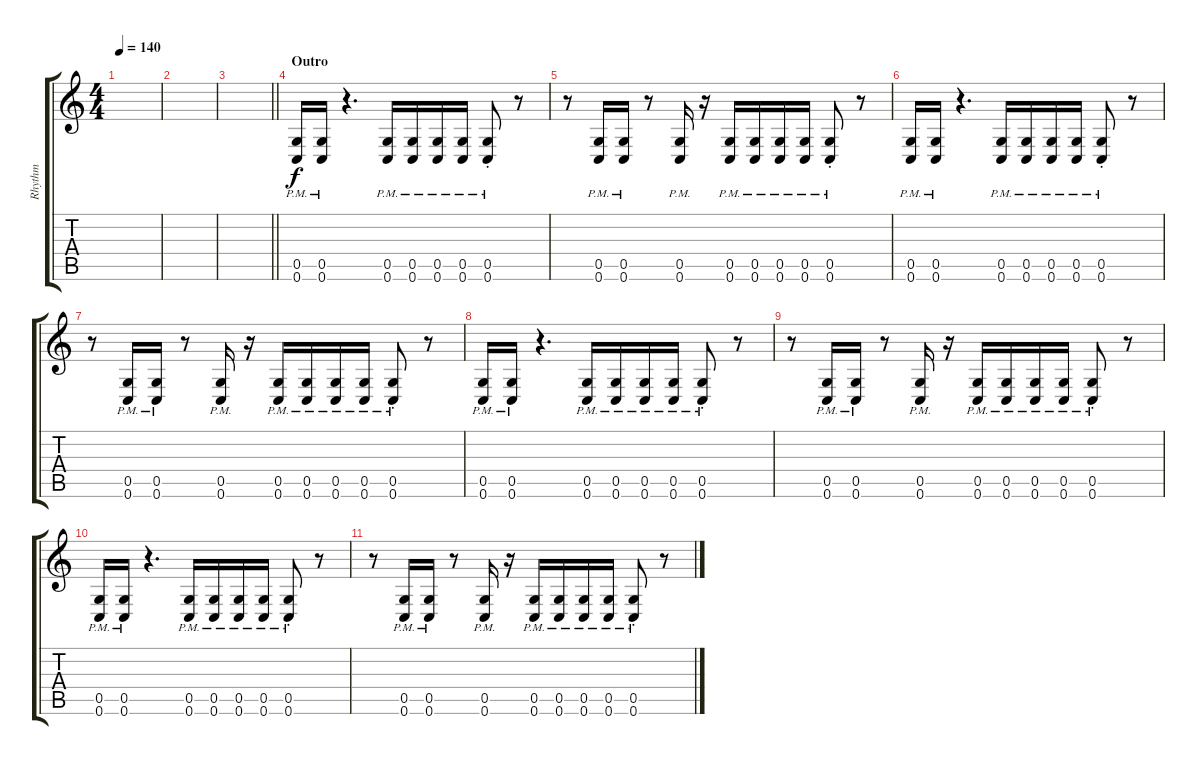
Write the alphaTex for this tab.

\track ("Rhythm" "Rhythm") {instrument overdrivenguitar}
\staff {score tabs}
\tuning (D4 A3 F3 C3 G2 C2) {hide}
\ts (4 4)
\tempo 140
\clef g2
\ks c
|
|
\barLineRight lightlight
|
\section ("" "Outro")
(0.5{pm} 0.6{pm}).16 (0.5{pm} 0.6{pm}).16 r.4{d} (0.5{pm} 0.6{pm}).16 (0.5{pm} 0.6{pm}).16 (0.5{pm} 0.6{pm}).16 (0.5{pm} 0.6{pm}).16 (0.5{pm st} 0.6{pm st}).8 r.8 |
r.8 (0.5{pm} 0.6{pm}).16 (0.5{pm} 0.6{pm}).16 r.8 (0.5{pm} 0.6{pm}).16 r.16 (0.5{pm} 0.6{pm}).16 (0.5{pm} 0.6{pm}).16 (0.5{pm} 0.6{pm}).16 (0.5{pm} 0.6{pm}).16 (0.5{pm st} 0.6{pm st}).8 r.8 |
(0.5{pm} 0.6{pm}).16 (0.5{pm} 0.6{pm}).16 r.4{d} (0.5{pm} 0.6{pm}).16 (0.5{pm} 0.6{pm}).16 (0.5{pm} 0.6{pm}).16 (0.5{pm} 0.6{pm}).16 (0.5{pm st} 0.6{pm st}).8 r.8 |
r.8 (0.5{pm} 0.6{pm}).16 (0.5{pm} 0.6{pm}).16 r.8 (0.5{pm} 0.6{pm}).16 r.16 (0.5{pm} 0.6{pm}).16 (0.5{pm} 0.6{pm}).16 (0.5{pm} 0.6{pm}).16 (0.5{pm} 0.6{pm}).16 (0.5{pm st} 0.6{pm st}).8 r.8 |
(0.5{pm} 0.6{pm}).16 (0.5{pm} 0.6{pm}).16 r.4{d} (0.5{pm} 0.6{pm}).16 (0.5{pm} 0.6{pm}).16 (0.5{pm} 0.6{pm}).16 (0.5{pm} 0.6{pm}).16 (0.5{pm st} 0.6{pm st}).8 r.8 |
r.8 (0.5{pm} 0.6{pm}).16 (0.5{pm} 0.6{pm}).16 r.8 (0.5{pm} 0.6{pm}).16 r.16 (0.5{pm} 0.6{pm}).16 (0.5{pm} 0.6{pm}).16 (0.5{pm} 0.6{pm}).16 (0.5{pm} 0.6{pm}).16 (0.5{pm st} 0.6{pm st}).8 r.8 |
(0.5{pm} 0.6{pm}).16 (0.5{pm} 0.6{pm}).16 r.4{d} (0.5{pm} 0.6{pm}).16 (0.5{pm} 0.6{pm}).16 (0.5{pm} 0.6{pm}).16 (0.5{pm} 0.6{pm}).16 (0.5{pm st} 0.6{pm st}).8 r.8 |
r.8 (0.5{pm} 0.6{pm}).16 (0.5{pm} 0.6{pm}).16 r.8 (0.5{pm} 0.6{pm}).16 r.16 (0.5{pm} 0.6{pm}).16 (0.5{pm} 0.6{pm}).16 (0.5{pm} 0.6{pm}).16 (0.5{pm} 0.6{pm}).16 (0.5{pm st} 0.6{pm st}).8 r.8
